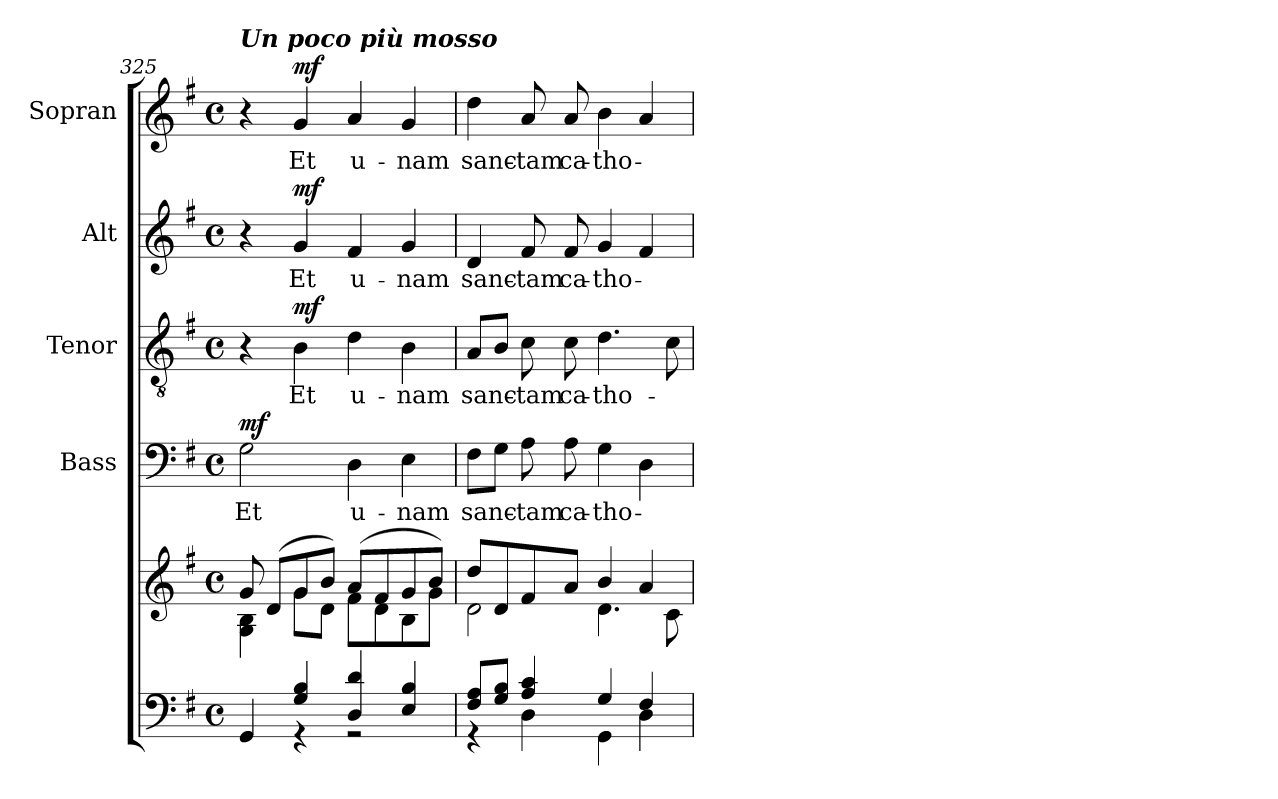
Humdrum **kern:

**kern	**kern	**kern	**text	**dynam	**kern	**text	**dynam	**kern	**text	**dynam	**kern	**text	**dynam
*part5	*part5	*part4	*part4	*part4	*part3	*part3	*part3	*part2	*part2	*part2	*part1	*part1	*part1
*staff6	*staff5	*staff4	*staff4	*staff4	*staff3	*staff3	*staff3	*staff2	*staff2	*staff2	*staff1	*staff1	*staff1
*	*	*I"Bass	*	*	*I"Tenor	*	*	*I"Alt	*	*	*I"Sopran	*	*
*	*	*I'B.	*	*	*I'T.	*	*	*I'A.	*	*	*I'S.	*	*
!!LO:LB:g=z
*clefF4	*clefG2	*clefF4	*	*	*clefGv2	*	*	*clefG2	*	*	*clefG2	*	*
*k[f#]	*k[f#]	*k[f#]	*	*	*k[f#]	*	*	*k[f#]	*	*	*k[f#]	*	*
*G:	*G:	*G:	*	*	*G:	*	*	*G:	*	*	*G:	*	*
*M4/4	*M4/4	*M4/4	*	*	*M4/4	*	*	*M4/4	*	*	*M4/4	*	*
*met(c)	*met(c)	*met(c)	*	*	*met(c)	*	*	*met(c)	*	*	*met(c)	*	*
=325	=325	=325	=325	=325	=325	=325	=325	=325	=325	=325	=325	=325	=325
*^	*^	*	*	*	*	*	*	*	*	*	*	*	*
!	!	!	!	!	!	!	!	!	!	!	!	!	!LO:TX:a:Bi:t=Un poco più mosso	!	!
!	!	!	!	!	!LO:LY:b	!LO:DY:a	!	!	!	!	!	!	!	!	!
4GG/	4ryy	8g/	4G\ 4B\	2G\	Et	mf	4r	.	.	4r	.	.	4r	.	.
.	.	(>8d/L	.	.	.	.	.	.	.	.	.	.	.	.	.
!	!	!	!	!	!	!	!	!LO:LY:b	!LO:DY:a	!	!LO:LY:b	!LO:DY:a	!	!LO:LY:b	!LO:DY:a
4G/ 4B/	4rGG	8g/	8g\L	.	.	.	4B\	Et	mf	4g/	Et	mf	4g/	Et	mf
.	.	8b/J)	8d\J	.	.	.	.	.	.	.	.	.	.	.	.
!	!	!	!	!	!LO:LY:b	!	!	!LO:LY:b	!	!	!LO:LY:b	!	!	!LO:LY:b	!
4D/ 4d/	2rGG	(>8a/L	8f#\L	4D\	u-	.	4d\	u-	.	4f#/	u-	.	4a/	u-	.
.	.	8f#/	8d\	.	.	.	.	.	.	.	.	.	.	.	.
!	!	!	!	!	!LO:LY:b	!	!	!LO:LY:b	!	!	!LO:LY:b	!	!	!LO:LY:b	!
4E/ 4B/	.	8g/	8B\	4E\	-nam	.	4B\	-nam	.	4g/	-nam	.	4g/	-nam	.
.	.	8b/J)	8g\J	.	.	.	.	.	.	.	.	.	.	.	.
=326	=326	=326	=326	=326	=326	=326	=326	=326	=326	=326	=326	=326	=326	=326	=326
!	!	!	!	!	!LO:LY:b	!	!	!LO:LY:b	!	!	!LO:LY:b	!	!	!LO:LY:b	!
8F#/ 8A/L	4rGG	8dd/L	2d\	8F#\L	sanc-	.	8A/L	sanc-	.	4d/	sanc-	.	4dd\	sanc-	.
8G/ 8B/J	.	8d/	.	8G\J	.	.	8B/J	.	.	.	.	.	.	.	.
!	!	!	!	!	!LO:LY:b	!	!	!LO:LY:b	!	!	!LO:LY:b	!	!	!LO:LY:b	!
4A/ 4c/	4D\	8f#/	.	8A\	-tam	.	8c\	-tam	.	8f#/	-tam	.	8a/	-tam	.
!	!	!	!	!	!LO:LY:b	!	!	!LO:LY:b	!	!	!LO:LY:b	!	!	!LO:LY:b	!
.	.	8a/J	.	8A\	ca-	.	8c\	ca-	.	8f#/	ca-	.	8a/	ca-	.
!	!	!	!	!	!LO:LY:b	!	!	!LO:LY:b	!	!	!LO:LY:b	!	!	!LO:LY:b	!
4G/	4GG\	4b/	4.d\	4G\	-tho-	.	4.d\	-tho-	.	4g/	-tho-	.	4b\	-tho-	.
4F#/	4D\	4a/	.	4D\	.	.	.	.	.	4f#/	.	.	4a/	.	.
.	.	.	8c\	.	.	.	8c\	.	.	.	.	.	.	.	.
*v	*v	*	*	*	*	*	*	*	*	*	*	*	*	*	*
*	*v	*v	*	*	*	*	*	*	*	*	*	*	*	*
=	=	=	=	=	=	=	=	=	=	=	=	=	=
*-	*-	*-	*-	*-	*-	*-	*-	*-	*-	*-	*-	*-	*-
